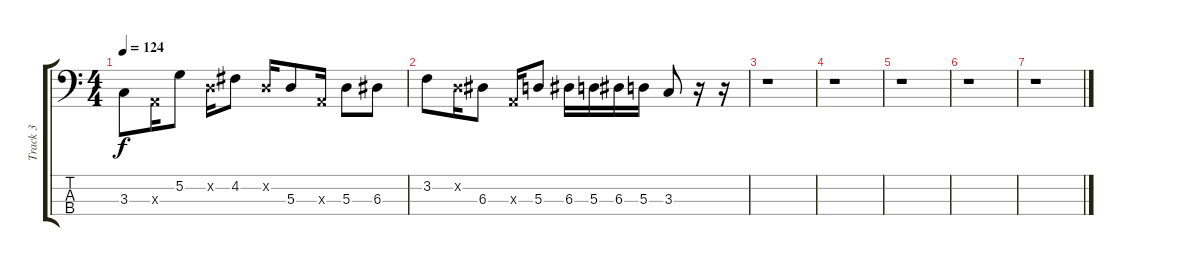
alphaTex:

\track ("Track 3" "Track 3") {instrument electricbassfinger}
\staff {score tabs}
\tuning (G2 D2 A1 E1) {hide}
\ts (4 4)
\tempo 124
\clef f4
\ks c
3.3.8{dy f} 0.3{x}.16 5.2.8 0.2{x}.16 4.2.8 0.2{x}.16 5.3.8 0.3{x}.16 5.3.8 6.3.8 |
3.2.8 0.2{x}.16 6.3.8 0.3{x}.16 5.3.8 6.3.16 5.3.16 6.3.16 5.3.16 3.3.8 r.16 r.16 |
r.1 |
r.1 |
r.1 |
r.1 |
r.1
